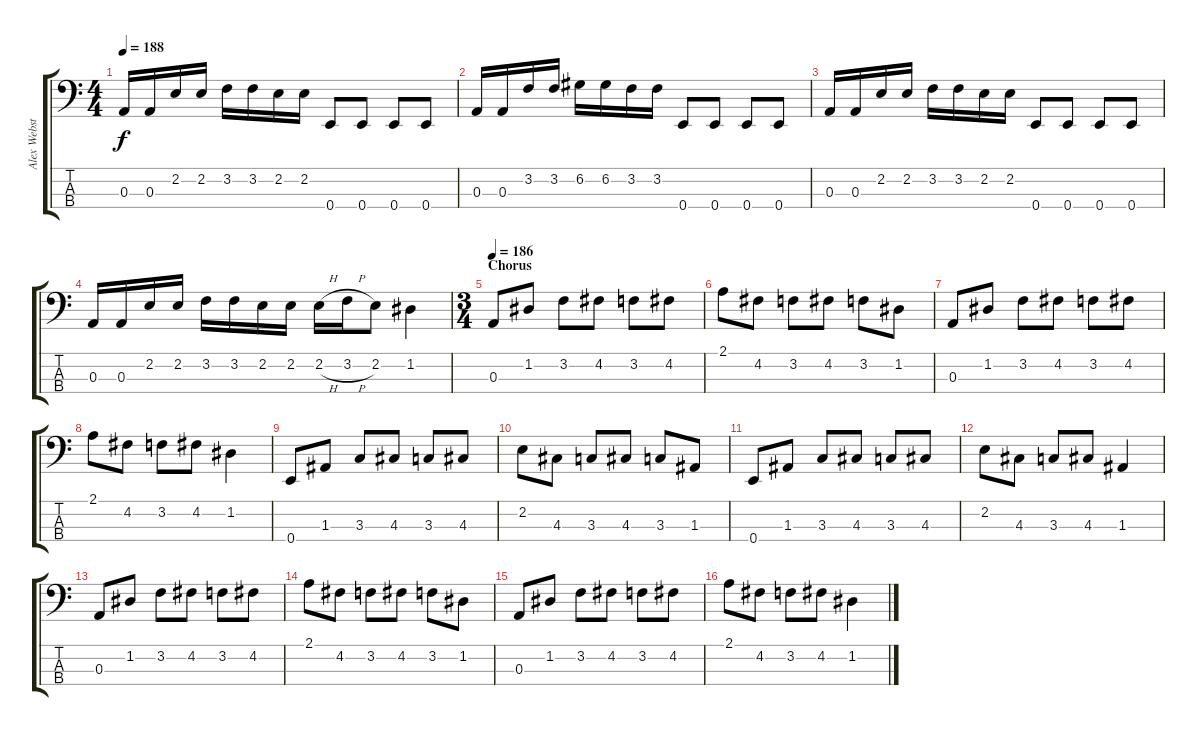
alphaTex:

\track ("Alex Webster " "Alex Webst") {instrument electricbassfinger}
\staff {score tabs}
\tuning (G2 D2 A1 E1) {hide}
\ts (4 4)
\tempo 188
\clef f4
\ks c
0.3.16{dy f} 0.3.16 2.2.16 2.2.16 3.2.16 3.2.16 2.2.16 2.2.16 0.4.8 0.4.8 0.4.8 0.4.8 |
0.3.16 0.3.16 3.2.16 3.2.16 6.2.16 6.2.16 3.2.16 3.2.16 0.4.8 0.4.8 0.4.8 0.4.8 |
0.3.16 0.3.16 2.2.16 2.2.16 3.2.16 3.2.16 2.2.16 2.2.16 0.4.8 0.4.8 0.4.8 0.4.8 |
0.3.16 0.3.16 2.2.16 2.2.16 3.2.16 3.2.16 2.2.16 2.2.16 2.2{h}.16 3.2{h}.16 2.2.8 1.2.4 |
\ts (3 4)
\section ("" "Chorus")
\tempo 186
0.3.8 1.2.8 3.2.8 4.2.8 3.2.8 4.2.8 |
2.1.8 4.2.8 3.2.8 4.2.8 3.2.8 1.2.8 |
0.3.8 1.2.8 3.2.8 4.2.8 3.2.8 4.2.8 |
2.1.8 4.2.8 3.2.8 4.2.8 1.2.4 |
0.4.8 1.3.8 3.3.8 4.3.8 3.3.8 4.3.8 |
2.2.8 4.3.8 3.3.8 4.3.8 3.3.8 1.3.8 |
0.4.8 1.3.8 3.3.8 4.3.8 3.3.8 4.3.8 |
2.2.8 4.3.8 3.3.8 4.3.8 1.3.4 |
0.3.8 1.2.8 3.2.8 4.2.8 3.2.8 4.2.8 |
2.1.8 4.2.8 3.2.8 4.2.8 3.2.8 1.2.8 |
0.3.8 1.2.8 3.2.8 4.2.8 3.2.8 4.2.8 |
2.1.8 4.2.8 3.2.8 4.2.8 1.2.4
